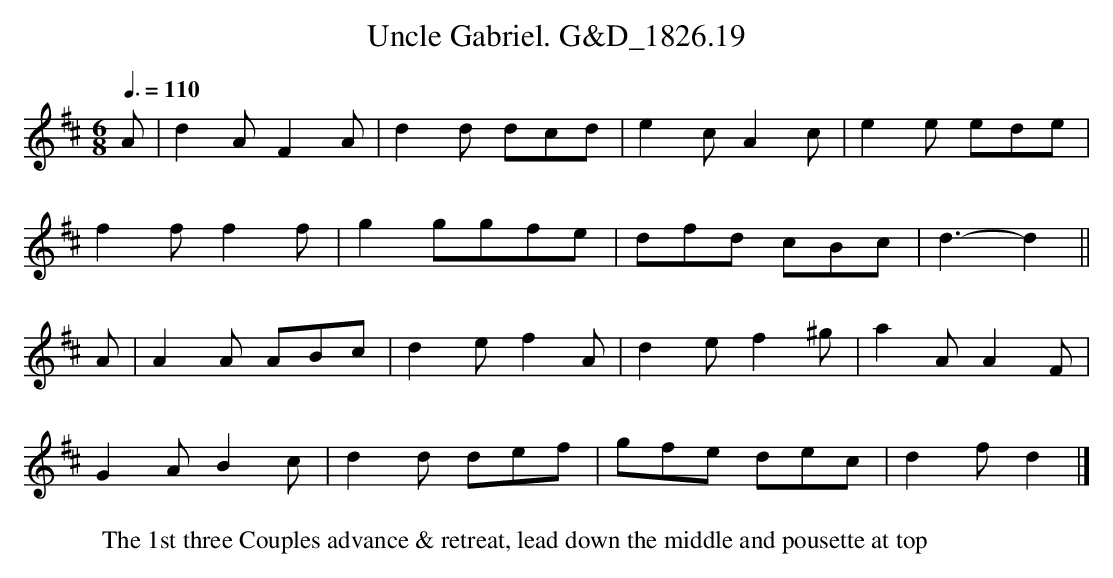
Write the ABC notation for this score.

X:1
T:Uncle Gabriel. G&D_1826.19
M:6/8
L:1/8
Q:3/8=110
W: The 1st three Couples advance & retreat, lead down the middle and pousette at top
K:D
A | d2AF2A | d2d dcd | e2cA2c| e2 e ede |
f2ff2f | g2ggfe | dfd cBc | d3-d2 ||
A |A2A ABc | d2ef2A | d2ef2^g | a2AA2F |
G2AB2c | d2d def | gfe dec | d2fd2 |]
